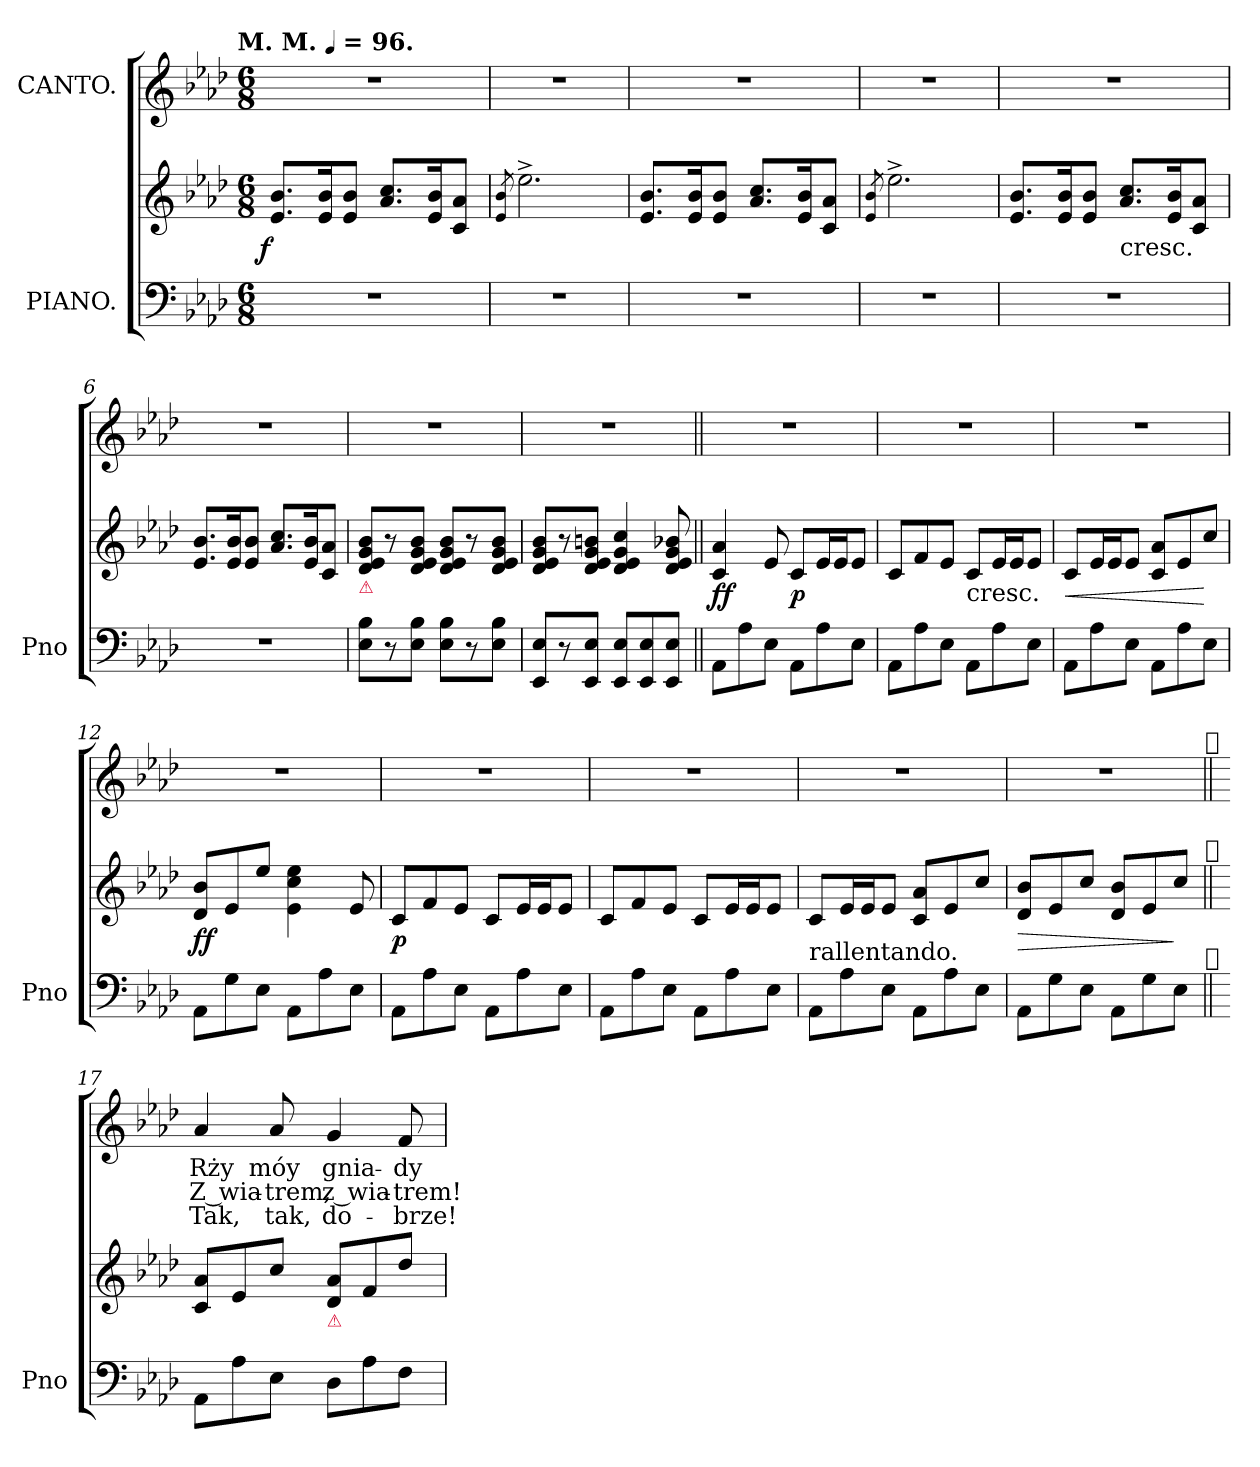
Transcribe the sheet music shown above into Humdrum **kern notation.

**kern	**kern	**dynam	**kern	**text	**text	**text
*part2	*part2	*part2	*part1	*part1	*part1	*part1
*staff3	*staff2	*staff2/3	*staff1	*staff1	*staff1	*staff1
*I"PIANO.	*	*	*I"CANTO.	*	*	*
*I'Pno	*	*	*	*	*	*
*clefF4	*clefG2	*	*clefG2	*	*	*
*k[b-e-a-d-]	*k[b-e-a-d-]	*	*k[b-e-a-d-]	*	*	*
*A-:	*A-:	*	*A-:	*	*	*
!!LO:TX:omd:t=M. M. [quarter] = 96.
*M6/8	*M6/8	*	*M6/8	*	*	*
*MM96	*MM96	*	*MM96	*	*	*
=1	=1	=1	=1	=1	=1	=1
!	!	!LO:DY:rj	!	!	!	!
2.rF	8.e- 8.b-L	f	2.rdd	.	.	.
.	16e- 16b-K	.	.	.	.	.
.	8e- 8b-J	.	.	.	.	.
.	8.a- 8.ccL	.	.	.	.	.
.	16e- 16b-K	.	.	.	.	.
.	8c 8a-J	.	.	.	.	.
=2	=2	=2	=2	=2	=2	=2
.	8qe- 8qb-	.	.	.	.	.
2.rF	2.ee-^<	.	2.rdd	.	.	.
=3	=3	=3	=3	=3	=3	=3
2.rF	8.e- 8.b-L	.	2.rdd	.	.	.
.	16e- 16b-K	.	.	.	.	.
.	8e- 8b-J	.	.	.	.	.
.	8.a- 8.ccL	.	.	.	.	.
.	16e- 16b-K	.	.	.	.	.
.	8c 8a-J	.	.	.	.	.
=4	=4	=4	=4	=4	=4	=4
.	8qe- 8qb-	.	.	.	.	.
2.rF	2.ee-^<	.	2.rdd	.	.	.
=5	=5	=5	=5	=5	=5	=5
2.rF	8.e- 8.b-L	.	2.rdd	.	.	.
.	16e- 16b-K	.	.	.	.	.
.	8e- 8b-J	.	.	.	.	.
!	!LO:TX:c:t=cresc.	!	!	!	!	!
.	8.a- 8.ccL	.	.	.	.	.
.	16e- 16b-K	.	.	.	.	.
.	8c 8a-J	.	.	.	.	.
=6	=6	=6	=6	=6	=6	=6
2.rF	8.e- 8.b-L	.	2.rdd	.	.	.
.	16e- 16b-K	.	.	.	.	.
.	8e- 8b-J	.	.	.	.	.
.	8.a- 8.ccL	.	.	.	.	.
.	16e- 16b-K	.	.	.	.	.
.	8c 8a-J	.	.	.	.	.
=7	=7	=7	=7	=7	=7	=7
!	!LO:TX:b:color=crimson:t=⚠	!	!	!	!	!
8E- 8B-L	8d- 8e- 8g 8b-L	.	2.rdd	.	.	.
8r	8r	.	.	.	.	.
8E- 8B-J	8d- 8e- 8g 8b-J	.	.	.	.	.
8E- 8B-L	8d- 8e- 8g 8b-L	.	.	.	.	.
8r	8r	.	.	.	.	.
8E- 8B-J	8d- 8e- 8g 8b-J	.	.	.	.	.
=8	=8	=8	=8	=8	=8	=8
8EE- 8E-L	8d- 8e- 8g 8b-L	.	2.rdd	.	.	.
8r	8r	.	.	.	.	.
8EE- 8E-J	8d- 8e- 8g 8bnJ	.	.	.	.	.
8EE- 8E-L	4d- 4e- 4g 4cc	.	.	.	.	.
8EE- 8E-	.	.	.	.	.	.
8EE- 8E-J	8d- 8e- 8g 8b-X	.	.	.	.	.
=9||	=9||	=9||	=9||	=9||	=9||	=9||
8AA-L	4c 4a-	ff	2.rdd	.	.	.
8A-	.	.	.	.	.	.
8E-J	8e-	.	.	.	.	.
8AA-L	8cL	p	.	.	.	.
8A-	16e-L	.	.	.	.	.
.	16e-J	.	.	.	.	.
8E-J	8e-J	.	.	.	.	.
=10	=10	=10	=10	=10	=10	=10
*	*	*	*MM240	*	*	*
8AA-L	8cL	.	2.rdd	.	.	.
8A-	8f	.	.	.	.	.
8E-J	8e-J	.	.	.	.	.
!	!LO:TX:c:t=cresc.	!	!	!	!	!
8AA-L	8cL	.	.	.	.	.
8A-	16e-L	.	.	.	.	.
.	16e-J	.	.	.	.	.
8E-J	8e-J	.	.	.	.	.
=11	=11	=11	=11	=11	=11	=11
8AA-L	8cL	<	2.rdd	.	.	.
8A-	16e-L	.	.	.	.	.
.	16e-J	.	.	.	.	.
8E-J	8e-J	.	.	.	.	.
8AA-L	8c 8a-L	.	.	.	.	.
8A-	8e-	.	.	.	.	.
8E-J	8ccJ	[	.	.	.	.
=12	=12	=12	=12	=12	=12	=12
8AA-L	8d- 8b-L	ff	2.rdd	.	.	.
8G	8e-	.	.	.	.	.
8E-J	8ee-J	.	.	.	.	.
8AA-L	4e-\ 4cc\ 4ee-\	.	.	.	.	.
8A-	.	.	.	.	.	.
8E-J	8e-	.	.	.	.	.
=13	=13	=13	=13	=13	=13	=13
8AA-L	8cL	p	2.rdd	.	.	.
8A-	8f	.	.	.	.	.
8E-J	8e-J	.	.	.	.	.
8AA-L	8cL	.	.	.	.	.
8A-	16e-L	.	.	.	.	.
.	16e-J	.	.	.	.	.
8E-J	8e-J	.	.	.	.	.
=14	=14	=14	=14	=14	=14	=14
8AA-L	8cL	.	2.rdd	.	.	.
8A-	8f	.	.	.	.	.
8E-J	8e-J	.	.	.	.	.
8AA-L	8cL	.	.	.	.	.
8A-	16e-L	.	.	.	.	.
.	16e-J	.	.	.	.	.
8E-J	8e-J	.	.	.	.	.
=15	=15	=15	=15	=15	=15	=15
!LO:TX:a:t=rallentando.	!	!	!	!	!	!
8AA-L	8cL	.	2.rdd	.	.	.
8A-	16e-L	.	.	.	.	.
.	16e-J	.	.	.	.	.
8E-J	8e-J	.	.	.	.	.
8AA-L	8c 8a-L	.	.	.	.	.
8A-	8e-	.	.	.	.	.
8E-J	8ccJ	.	.	.	.	.
=16	=16	=16	=16	=16	=16	=16
8AA-L	8d- 8b-L	>	2.rdd	.	.	.
8G	8e-	.	.	.	.	.
8E-J	8ccJ	.	.	.	.	.
8AA-L	8d- 8b-L	.	.	.	.	.
8G	8e-	.	.	.	.	.
8E-J	8ccJ	]	.	.	.	.
!	!	!	!LO:TX:a:t=𝄋	!	!	!
!	!LO:TX:a:t=𝄋	!	!	!	!	!
!LO:TX:a:t=𝄋	!	!	!	!	!	!
=17||	=17||	=17||	=17||	=17||	=17||	=17||
8AA-L	8c 8a-L	.	4a-	Rży	Z wia-	Tak,
8A-	8e-	.	.	.	.	.
8E-J	8ccJ	.	8a-	móy	-trem,	tak,
!	!LO:TX:b:color=crimson:t=⚠	!	!	!	!	!
8D-L	8d- 8a-L	.	4g	gnia-	z wia-	do-
8A-	8f	.	.	.	.	.
8FJ	8dd-J	.	8f	-dy	-trem!	-brze!
=	=	=	=	=	=	=
*-	*-	*-	*-	*-	*-	*-
